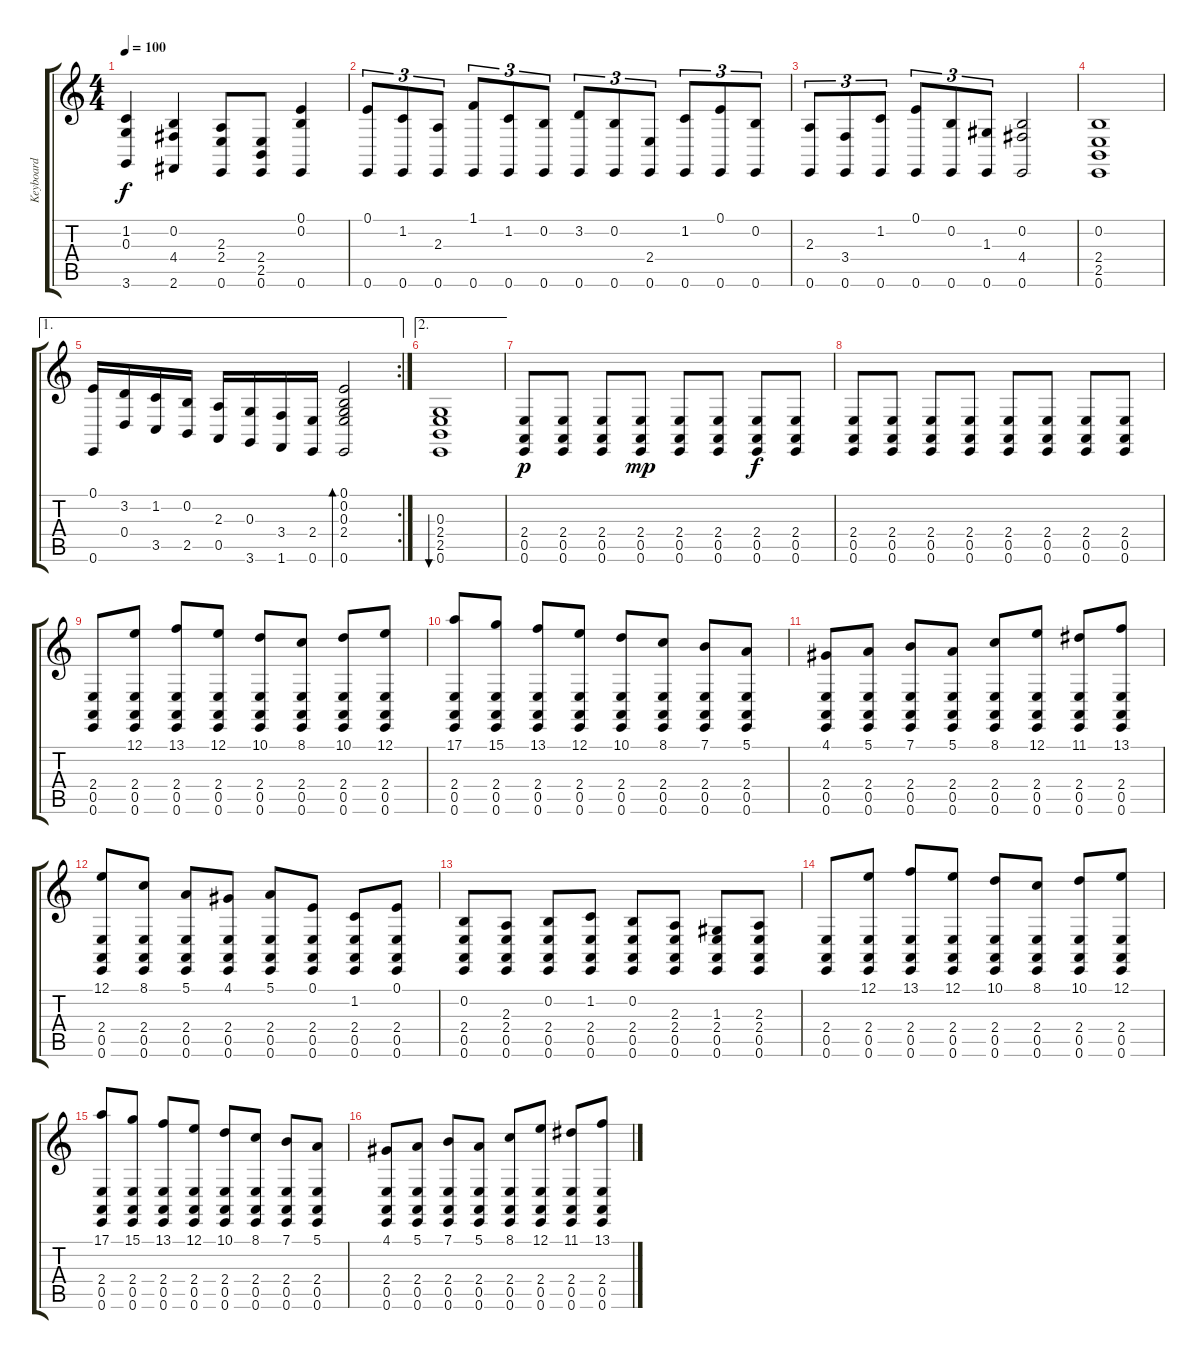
\track ("Keyboard" "Keyboard") {instrument brightacousticpiano}
\staff {score tabs}
\tuning (E4 B3 G3 D3 A2 E2) {hide}
\ts (4 4)
\tempo 100
\clef g2
\ks c
(1.2 0.3 3.6).4{dy f} (0.2 4.4 2.6).4 (2.3 2.4 0.6).8 (2.4 2.5 0.6).8 (0.1 0.2 0.6).4 |
(0.1 0.6).8{tu (3 2)} (1.2 0.6).8{tu (3 2)} (2.3 0.6).8{tu (3 2)} (1.1 0.6).8{tu (3 2)} (1.2 0.6).8{tu (3 2)} (0.2 0.6).8{tu (3 2)} (3.2 0.6).8{tu (3 2)} (0.2 0.6).8{tu (3 2)} (2.4 0.6).8{tu (3 2)} (1.2 0.6).8{tu (3 2)} (0.1 0.6).8{tu (3 2)} (0.2 0.6).8{tu (3 2)} |
(2.3 0.6).8{tu (3 2)} (3.4 0.6).8{tu (3 2)} (1.2 0.6).8{tu (3 2)} (0.1 0.6).8{tu (3 2)} (0.2 0.6).8{tu (3 2)} (1.3 0.6).8{tu (3 2)} (0.2 4.4 0.6).2 |
(0.2 2.4 2.5 0.6).1 |
\ae 1
\rc 2
(0.1 0.6).16 (3.2 0.4).16 (1.2 3.5).16 (0.2 2.5).16 (2.3 0.5).16 (0.3 3.6).16 (3.4 1.6).16 (2.4 0.6).16 (0.1 0.2 0.3 2.4 0.6).2{bd 480} |
\ae 2
(0.3 2.4 2.5 0.6).1{bu 480} |
(2.4 0.5 0.6).8{dy p} (2.4 0.5 0.6).8 (2.4 0.5 0.6).8 (2.4 0.5 0.6).8{dy mp} (2.4 0.5 0.6).8 (2.4 0.5 0.6).8 (2.4 0.5 0.6).8{dy f} (2.4 0.5 0.6).8 |
(2.4 0.5 0.6).8 (2.4 0.5 0.6).8 (2.4 0.5 0.6).8 (2.4 0.5 0.6).8 (2.4 0.5 0.6).8 (2.4 0.5 0.6).8 (2.4 0.5 0.6).8 (2.4 0.5 0.6).8 |
(2.4 0.5 0.6).8 (12.1 2.4 0.5 0.6).8 (13.1 2.4 0.5 0.6).8 (12.1 2.4 0.5 0.6).8 (10.1 2.4 0.5 0.6).8 (8.1 2.4 0.5 0.6).8 (10.1 2.4 0.5 0.6).8 (12.1 2.4 0.5 0.6).8 |
(17.1 2.4 0.5 0.6).8 (15.1 2.4 0.5 0.6).8 (13.1 2.4 0.5 0.6).8 (12.1 2.4 0.5 0.6).8 (10.1 2.4 0.5 0.6).8 (8.1 2.4 0.5 0.6).8 (7.1 2.4 0.5 0.6).8 (5.1 2.4 0.5 0.6).8 |
(4.1 2.4 0.5 0.6).8 (5.1 2.4 0.5 0.6).8 (7.1 2.4 0.5 0.6).8 (5.1 2.4 0.5 0.6).8 (8.1 2.4 0.5 0.6).8 (12.1 2.4 0.5 0.6).8 (11.1 2.4 0.5 0.6).8 (13.1 2.4 0.5 0.6).8 |
(12.1 2.4 0.5 0.6).8 (8.1 2.4 0.5 0.6).8 (5.1 2.4 0.5 0.6).8 (4.1 2.4 0.5 0.6).8 (5.1 2.4 0.5 0.6).8 (0.1 2.4 0.5 0.6).8 (1.2 2.4 0.5 0.6).8 (0.1 2.4 0.5 0.6).8 |
(0.2 2.4 0.5 0.6).8 (2.3 2.4 0.5 0.6).8 (0.2 2.4 0.5 0.6).8 (1.2 2.4 0.5 0.6).8 (0.2 2.4 0.5 0.6).8 (2.3 2.4 0.5 0.6).8 (1.3 2.4 0.5 0.6).8 (2.3 2.4 0.5 0.6).8 |
(2.4 0.5 0.6).8 (12.1 2.4 0.5 0.6).8 (13.1 2.4 0.5 0.6).8 (12.1 2.4 0.5 0.6).8 (10.1 2.4 0.5 0.6).8 (8.1 2.4 0.5 0.6).8 (10.1 2.4 0.5 0.6).8 (12.1 2.4 0.5 0.6).8 |
(17.1 2.4 0.5 0.6).8 (15.1 2.4 0.5 0.6).8 (13.1 2.4 0.5 0.6).8 (12.1 2.4 0.5 0.6).8 (10.1 2.4 0.5 0.6).8 (8.1 2.4 0.5 0.6).8 (7.1 2.4 0.5 0.6).8 (5.1 2.4 0.5 0.6).8 |
(4.1 2.4 0.5 0.6).8 (5.1 2.4 0.5 0.6).8 (7.1 2.4 0.5 0.6).8 (5.1 2.4 0.5 0.6).8 (8.1 2.4 0.5 0.6).8 (12.1 2.4 0.5 0.6).8 (11.1 2.4 0.5 0.6).8 (13.1 2.4 0.5 0.6).8
